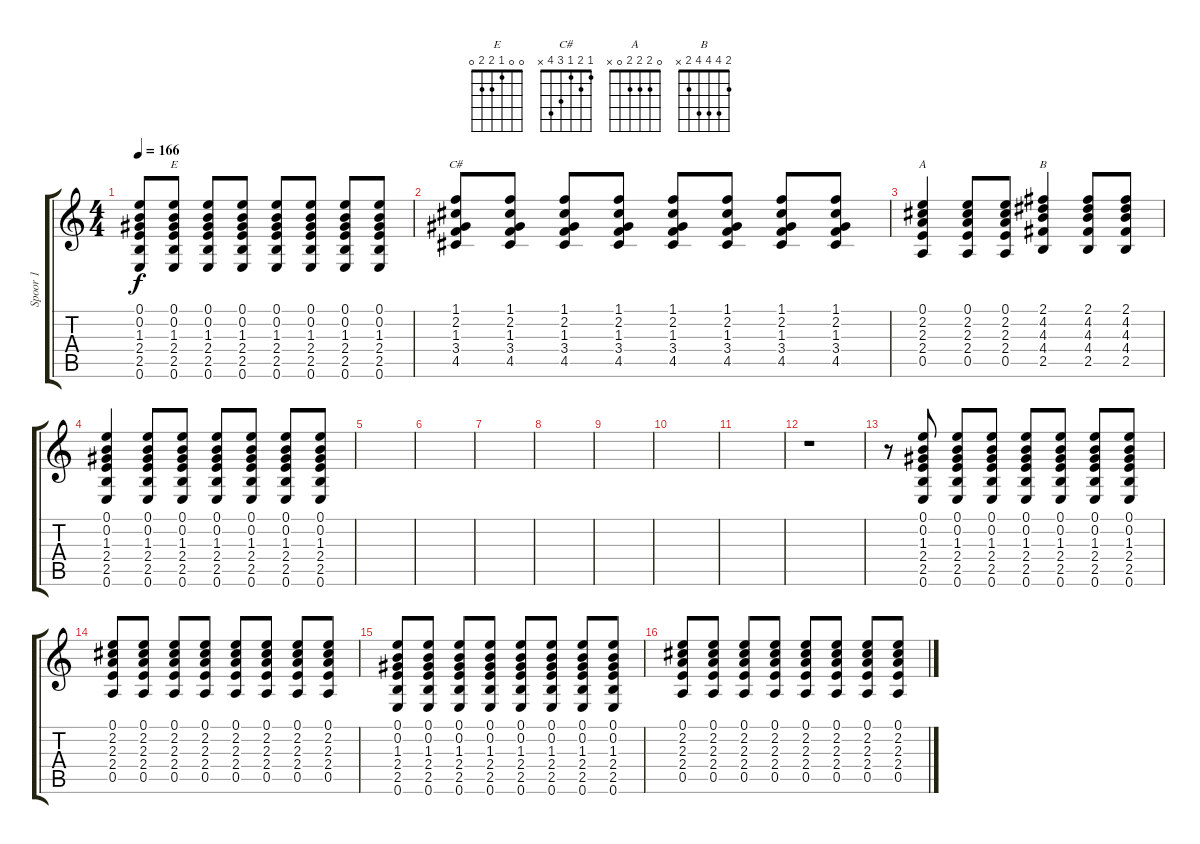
\track ("Spoor 1" "Spoor 1") {instrument distortionguitar}
\staff {score tabs}
\tuning (E4 B3 G3 D3 A2 E2) {hide}
\chord ("E" 0 0 1 2 2 0)
\chord ("C#" 1 2 1 3 4 x)
\chord ("A" 0 2 2 2 0 x)
\chord ("B" 2 4 4 4 2 x)
\ts (4 4)
\tempo 166
\clef g2
\ks c
(0.1 0.2 1.3 2.4 2.5 0.6).8{dy f} (0.1 0.2 1.3 2.4 2.5 0.6).8{ch "E"} (0.1 0.2 1.3 2.4 2.5 0.6).8 (0.1 0.2 1.3 2.4 2.5 0.6).8 (0.1 0.2 1.3 2.4 2.5 0.6).8 (0.1 0.2 1.3 2.4 2.5 0.6).8 (0.1 0.2 1.3 2.4 2.5 0.6).8 (0.1 0.2 1.3 2.4 2.5 0.6).8 |
(1.1 2.2 1.3 3.4 4.5).8{ch "C#"} (1.1 2.2 1.3 3.4 4.5).8 (1.1 2.2 1.3 3.4 4.5).8 (1.1 2.2 1.3 3.4 4.5).8 (1.1 2.2 1.3 3.4 4.5).8 (1.1 2.2 1.3 3.4 4.5).8 (1.1 2.2 1.3 3.4 4.5).8 (1.1 2.2 1.3 3.4 4.5).8 |
(0.1 2.2 2.3 2.4 0.5).4{ch "A"} (0.1 2.2 2.3 2.4 0.5).8 (0.1 2.2 2.3 2.4 0.5).8 (2.1 4.2 4.3 4.4 2.5).4{ch "B"} (2.1 4.2 4.3 4.4 2.5).8 (2.1 4.2 4.3 4.4 2.5).8 |
(0.1 0.2 1.3 2.4 2.5 0.6).4 (0.1 0.2 1.3 2.4 2.5 0.6).8 (0.1 0.2 1.3 2.4 2.5 0.6).8 (0.1 0.2 1.3 2.4 2.5 0.6).8 (0.1 0.2 1.3 2.4 2.5 0.6).8 (0.1 0.2 1.3 2.4 2.5 0.6).8 (0.1 0.2 1.3 2.4 2.5 0.6).8 |
|
|
|
|
|
|
|
r.1 |
r.8 (0.1 0.2 1.3 2.4 2.5 0.6).8 (0.1 0.2 1.3 2.4 2.5 0.6).8 (0.1 0.2 1.3 2.4 2.5 0.6).8 (0.1 0.2 1.3 2.4 2.5 0.6).8 (0.1 0.2 1.3 2.4 2.5 0.6).8 (0.1 0.2 1.3 2.4 2.5 0.6).8 (0.1 0.2 1.3 2.4 2.5 0.6).8 |
(0.1 2.2 2.3 2.4 0.5).8 (0.1 2.2 2.3 2.4 0.5).8 (0.1 2.2 2.3 2.4 0.5).8 (0.1 2.2 2.3 2.4 0.5).8 (0.1 2.2 2.3 2.4 0.5).8 (0.1 2.2 2.3 2.4 0.5).8 (0.1 2.2 2.3 2.4 0.5).8 (0.1 2.2 2.3 2.4 0.5).8 |
(0.1 0.2 1.3 2.4 2.5 0.6).8 (0.1 0.2 1.3 2.4 2.5 0.6).8 (0.1 0.2 1.3 2.4 2.5 0.6).8 (0.1 0.2 1.3 2.4 2.5 0.6).8 (0.1 0.2 1.3 2.4 2.5 0.6).8 (0.1 0.2 1.3 2.4 2.5 0.6).8 (0.1 0.2 1.3 2.4 2.5 0.6).8 (0.1 0.2 1.3 2.4 2.5 0.6).8 |
(0.1 2.2 2.3 2.4 0.5).8 (0.1 2.2 2.3 2.4 0.5).8 (0.1 2.2 2.3 2.4 0.5).8 (0.1 2.2 2.3 2.4 0.5).8 (0.1 2.2 2.3 2.4 0.5).8 (0.1 2.2 2.3 2.4 0.5).8 (0.1 2.2 2.3 2.4 0.5).8 (0.1 2.2 2.3 2.4 0.5).8
